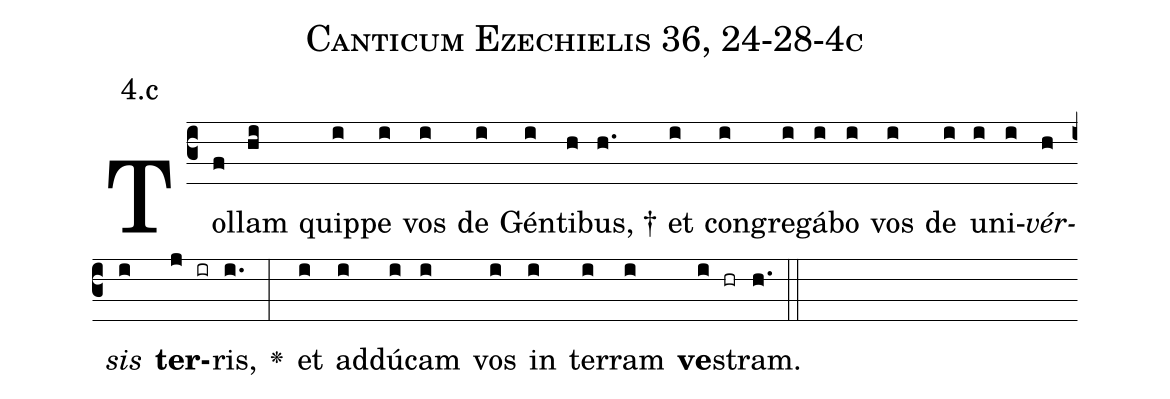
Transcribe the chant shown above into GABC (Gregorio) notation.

name: Canticum Ezechielis 36, 24-28-4c;
annotation: 4.c;
%%
(c3)Tol(f)lam(hi) quip(i)pe(i) vos(i) de(i) Gén(i)ti(h)bus, †(h.) et(i) con(i)gre(i)gá(i)bo(i) vos(i) de(i) u(i)ni(i)<i>vér</i>(h)<i>sis</i>(i) <b>ter</b>(j ir)ris,(i.) <v>\greheightstar</v>(:) et(i) ad(i)dú(i)cam(i) vos(i) in(i) ter(i)ram(i) <b>ve</b>(i hr)stram.(h.) (::)


%E(i) u(i) o(i) u(i) a(i) e.(h.) (::)
